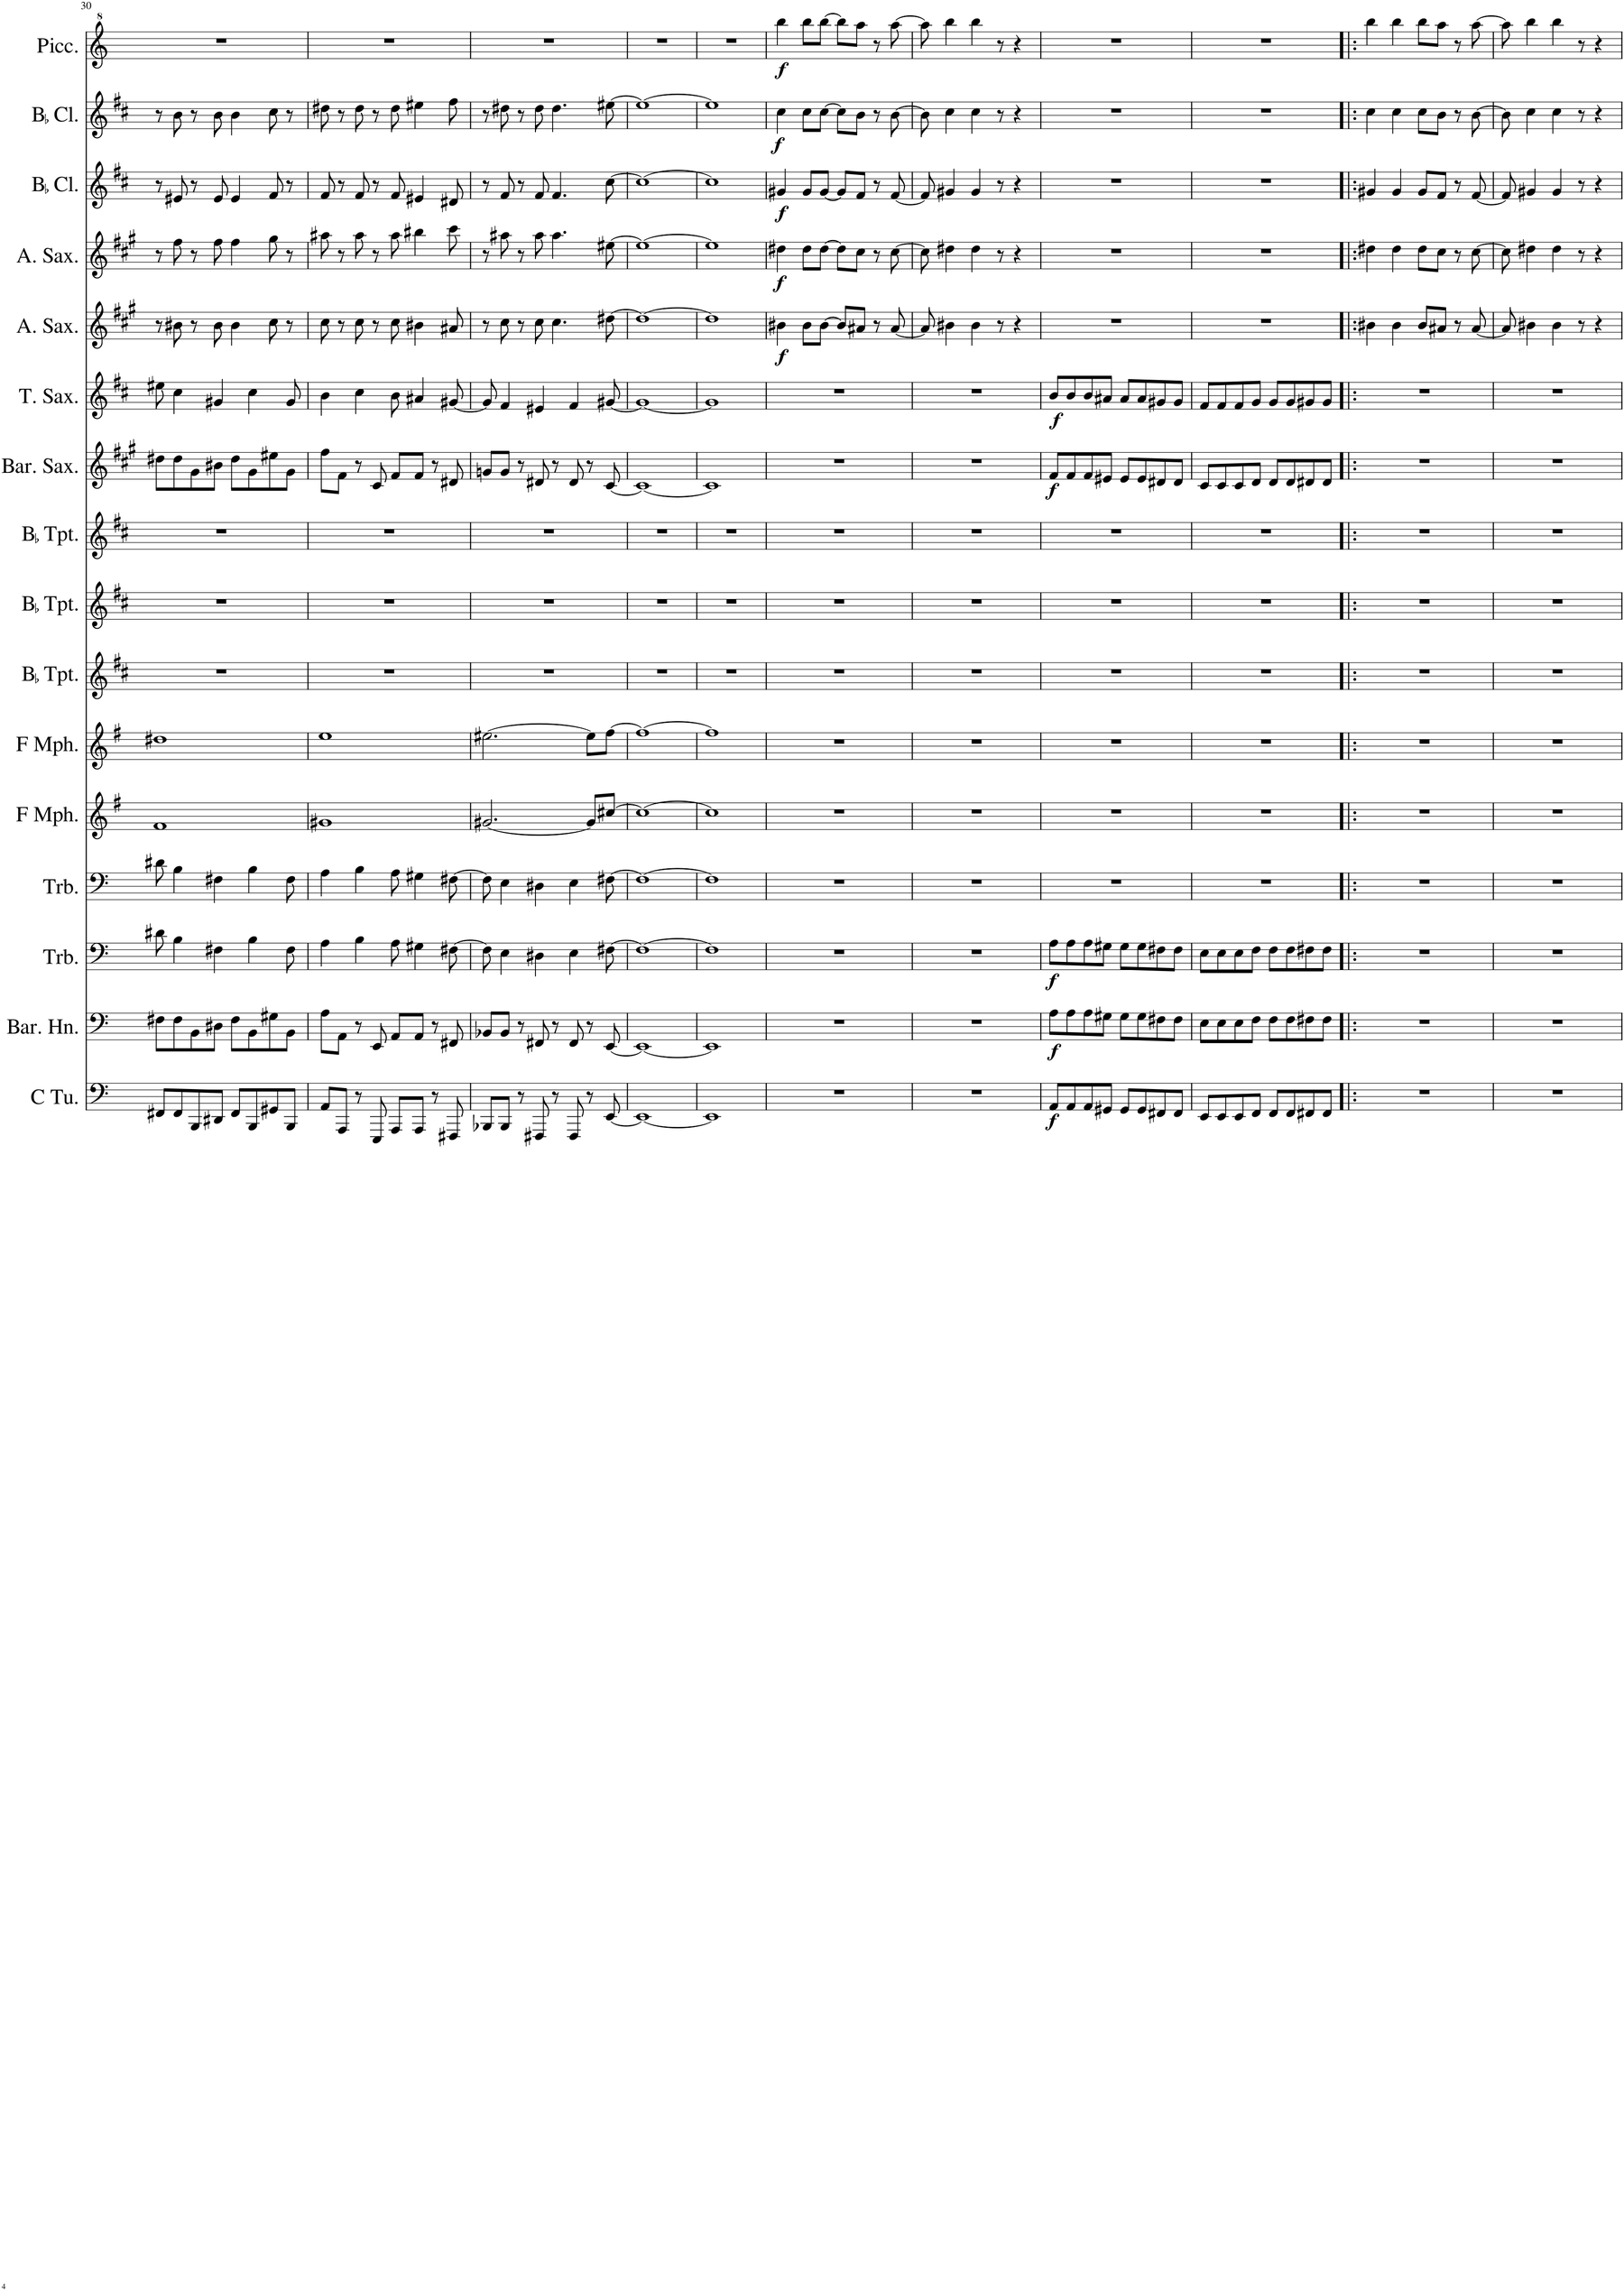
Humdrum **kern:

**kern	**dynam	**kern	**dynam	**kern	**dynam	**kern	**kern	**kern	**kern	**kern	**kern	**kern	**dynam	**kern	**dynam	**kern	**dynam	**kern	**dynam	**kern	**dynam	**kern	**dynam	**kern	**dynam
*part16	*part16	*part15	*part15	*part14	*part14	*part13	*part12	*part11	*part10	*part9	*part8	*part7	*part7	*part6	*part6	*part5	*part5	*part4	*part4	*part3	*part3	*part2	*part2	*part1	*part1
*staff16	*staff16	*staff15	*staff15	*staff14	*staff14	*staff13	*staff12	*staff11	*staff10	*staff9	*staff8	*staff7	*staff7	*staff6	*staff6	*staff5	*staff5	*staff4	*staff4	*staff3	*staff3	*staff2	*staff2	*staff1	*staff1
*I"C Tuba	*	*I"Baritone Horn	*	*I"Trombone	*	*I"Trombone	*I"F Mellophone	*I"F Mellophone	*I"BaccidentalFlat Trumpet	*I"BaccidentalFlat Trumpet	*I"BaccidentalFlat Trumpet	*I"Baritone Saxophone	*	*I"Tenor Saxophone	*	*I"Alto Saxophone	*	*I"Alto Saxophone	*	*I"BaccidentalFlat Clarinet	*	*I"BaccidentalFlat Clarinet	*	*I"Piccolo	*
*I'C Tu.	*	*I'Bar. Hn.	*	*I'Trb.	*	*I'Trb.	*I'F Mph.	*I'F Mph.	*I'BaccidentalFlat Tpt.	*I'BaccidentalFlat Tpt.	*I'BaccidentalFlat Tpt.	*I'Bar. Sax.	*	*I'T. Sax.	*	*I'A. Sax.	*	*I'A. Sax.	*	*I'BaccidentalFlat Cl.	*	*I'BaccidentalFlat Cl.	*	*I'Picc.	*
!!LO:PB:g=z
*clefF4	*	*clefF4	*	*clefF4	*	*clefF4	*clefG2	*clefG2	*clefG2	*clefG2	*clefG2	*clefG2	*	*clefG2	*	*clefG2	*	*clefG2	*	*clefG2	*	*clefG2	*	*clefG^2	*
*	*	*Trd4c7	*	*	*	*	*Trd4c7	*Trd4c7	*Trd1c2	*Trd1c2	*Trd1c2	*Trd12c21	*	*Trd8c14	*	*Trd5c9	*	*Trd5c9	*	*Trd1c2	*	*Trd1c2	*	*Trd-7c-12	*
*k[]	*	*k[]	*	*k[]	*	*k[]	*k[f#]	*k[f#]	*k[f#c#]	*k[f#c#]	*k[f#c#]	*k[f#c#g#]	*	*k[f#c#]	*	*k[f#c#g#]	*	*k[f#c#g#]	*	*k[f#c#]	*	*k[f#c#]	*	*k[]	*
*M4/4	*	*M4/4	*	*M4/4	*	*M4/4	*M4/4	*M4/4	*M4/4	*M4/4	*M4/4	*M4/4	*	*M4/4	*	*M4/4	*	*M4/4	*	*M4/4	*	*M4/4	*	*M4/4	*
=30	=30	=30	=30	=30	=30	=30	=30	=30	=30	=30	=30	=30	=30	=30	=30	=30	=30	=30	=30	=30	=30	=30	=30	=30	=30
8FF#X/L	.	8F#X\L	.	8d#X\	.	8d#X\	1f#	1dd#X	1r	1r	1r	8dd#X\L	.	8ee#X\	.	8r	.	8r	.	8r	.	8r	.	1r	.
8FF#/	.	8F#\	.	4B\	.	4B\	.	.	.	.	.	8dd#\	.	4cc#\	.	8b#X\	.	8ff#\	.	8e#X/	.	8b\	.	.	.
8BBB/	.	8BB\	.	.	.	.	.	.	.	.	.	8g#\	.	.	.	8r	.	8r	.	8r	.	8r	.	.	.
8DD#X/J	.	8D#X\J	.	4F#X\	.	4F#X\	.	.	.	.	.	8b#X\J	.	4g#X/	.	8b#\	.	8ff#\	.	8e#/	.	8b\	.	.	.
8FF#/L	.	8F#\L	.	.	.	.	.	.	.	.	.	8dd#\L	.	.	.	4b#\	.	4ff#\	.	4e#/	.	4b\	.	.	.
8BBB/	.	8BB\	.	4B\	.	4B\	.	.	.	.	.	8g#\	.	4cc#\	.	.	.	.	.	.	.	.	.	.	.
8GG#X/	.	8G#X\	.	.	.	.	.	.	.	.	.	8ee#X\	.	.	.	8cc#\	.	8gg#\	.	8f#/	.	8cc#\	.	.	.
8BBB/J	.	8BB\J	.	8F#\	.	8F#\	.	.	.	.	.	8g#\J	.	8g#/	.	8r	.	8r	.	8r	.	8r	.	.	.
=31	=31	=31	=31	=31	=31	=31	=31	=31	=31	=31	=31	=31	=31	=31	=31	=31	=31	=31	=31	=31	=31	=31	=31	=31	=31
8AA/L	.	8A\L	.	4A\	.	4A\	1g#X	1ee	1r	1r	1r	8ff#\L	.	4b\	.	8cc#\	.	8aa#X\	.	8f#/	.	8dd#X\	.	1r	.
8AAA/J	.	8AA\J	.	.	.	.	.	.	.	.	.	8f#\J	.	.	.	8r	.	8r	.	8r	.	8r	.	.	.
8r	.	8r	.	4B\	.	4B\	.	.	.	.	.	8r	.	4cc#\	.	8cc#\	.	8aa#\	.	8f#/	.	8dd#\	.	.	.
8EEE/	.	8EE/	.	.	.	.	.	.	.	.	.	8c#/	.	.	.	8r	.	8r	.	8r	.	8r	.	.	.
8AAA/L	.	8AA/L	.	8A\	.	8A\	.	.	.	.	.	8f#/L	.	8b\	.	8cc#\	.	8aa#\	.	8f#/	.	8dd#\	.	.	.
8AAA/J	.	8AA/J	.	4G#X\	.	4G#X\	.	.	.	.	.	8f#/J	.	4a#X/	.	4b#X\	.	4bb#X\	.	4e#X/	.	4ee#X\	.	.	.
8r	.	8r	.	.	.	.	.	.	.	.	.	8r	.	.	.	.	.	.	.	.	.	.	.	.	.
8FFF#X/	.	8FF#X/	.	[8F#X\	.	[8F#X\	.	.	.	.	.	8d#X/	.	[8g#X/	.	8a#X/	.	8ccc#\	.	8d#X/	.	8ff#\	.	.	.
=32	=32	=32	=32	=32	=32	=32	=32	=32	=32	=32	=32	=32	=32	=32	=32	=32	=32	=32	=32	=32	=32	=32	=32	=32	=32
8BBB-X/L	.	8BB-X/L	.	8F#\]	.	8F#\]	[2.g#X/	[2.ee#X\	1r	1r	1r	8gn/L	.	8g#/]	.	8r	.	8r	.	8r	.	8r	.	1r	.
8BBB-/J	.	8BB-/J	.	4E\	.	4E\	.	.	.	.	.	8g/J	.	4f#/	.	8cc#\	.	8aa#X\	.	8f#/	.	8dd#X\	.	.	.
8r	.	8r	.	.	.	.	.	.	.	.	.	8r	.	.	.	8r	.	8r	.	8r	.	8r	.	.	.
8FFF#X/	.	8FF#X/	.	4D#X\	.	4D#X\	.	.	.	.	.	8d#X/	.	4e#X/	.	8cc#\	.	8aa#\	.	8f#/	.	8dd#\	.	.	.
8r	.	8r	.	.	.	.	.	.	.	.	.	8r	.	.	.	4.cc#\	.	4.aa#\	.	4.f#/	.	4.dd#\	.	.	.
8FFF#/	.	8FF#/	.	4E\	.	4E\	.	.	.	.	.	8d#/	.	4f#/	.	.	.	.	.	.	.	.	.	.	.
8r	.	8r	.	.	.	.	8g#/L]	8ee#\L]	.	.	.	8r	.	.	.	.	.	.	.	.	.	.	.	.	.
[8EE/	.	[8EE/	.	[8F#X\	.	[8F#X\	[8cc#X/J	[8ff#\J	.	.	.	[8c#/	.	[8g#X/	.	[8dd#X\	.	[8ee#X\	.	[8cc#\	.	[8ee#X\	.	.	.
=33	=33	=33	=33	=33	=33	=33	=33	=33	=33	=33	=33	=33	=33	=33	=33	=33	=33	=33	=33	=33	=33	=33	=33	=33	=33
1EE_	.	1EE_	.	1F#_	.	1F#_	1cc#_	1ff#_	1r	1r	1r	1c#_	.	1g#_	.	1dd#_	.	1ee#_	.	1cc#_	.	1ee#_	.	1r	.
=34	=34	=34	=34	=34	=34	=34	=34	=34	=34	=34	=34	=34	=34	=34	=34	=34	=34	=34	=34	=34	=34	=34	=34	=34	=34
1EE]	.	1EE]	.	1F#]	.	1F#]	1cc#]	1ff#]	1r	1r	1r	1c#]	.	1g#]	.	1dd#]	.	1ee#]	.	1cc#]	.	1ee#]	.	1r	.
=35	=35	=35	=35	=35	=35	=35	=35	=35	=35	=35	=35	=35	=35	=35	=35	=35	=35	=35	=35	=35	=35	=35	=35	=35	=35
!	!	!	!	!	!	!	!	!	!	!	!	!	!	!	!	!	!LO:DY:b	!	!LO:DY:b	!	!LO:DY:b	!	!LO:DY:b	!	!LO:DY:b
1r	.	1r	.	1r	.	1r	1r	1r	1r	1r	1r	1r	.	1r	.	4b#X\	f	4dd#X\	f	4g#X/	f	4cc#\	f	4bbb\	f
.	.	.	.	.	.	.	.	.	.	.	.	.	.	.	.	8b#\L	.	8dd#\L	.	8g#/L	.	8cc#\L	.	8bbb\L	.
.	.	.	.	.	.	.	.	.	.	.	.	.	.	.	.	[8b#\J	.	[8dd#\J	.	[8g#/J	.	[8cc#\J	.	[8bbb\J	.
.	.	.	.	.	.	.	.	.	.	.	.	.	.	.	.	8b#/L]	.	8dd#\L]	.	8g#/L]	.	8cc#\L]	.	8bbb\L]	.
.	.	.	.	.	.	.	.	.	.	.	.	.	.	.	.	8a#X/J	.	8cc#\J	.	8f#/J	.	8b\J	.	8aaa\J	.
.	.	.	.	.	.	.	.	.	.	.	.	.	.	.	.	8r	.	8r	.	8r	.	8r	.	8r	.
.	.	.	.	.	.	.	.	.	.	.	.	.	.	.	.	[8a#/	.	[8cc#\	.	[8f#/	.	[8b\	.	[8aaa\	.
=36	=36	=36	=36	=36	=36	=36	=36	=36	=36	=36	=36	=36	=36	=36	=36	=36	=36	=36	=36	=36	=36	=36	=36	=36	=36
1r	.	1r	.	1r	.	1r	1r	1r	1r	1r	1r	1r	.	1r	.	8a#/]	.	8cc#\]	.	8f#/]	.	8b\]	.	8aaa\]	.
.	.	.	.	.	.	.	.	.	.	.	.	.	.	.	.	4b#X\	.	4dd#X\	.	4g#X/	.	4cc#\	.	4bbb\	.
.	.	.	.	.	.	.	.	.	.	.	.	.	.	.	.	4b#\	.	4dd#\	.	4g#/	.	4cc#\	.	4bbb\	.
.	.	.	.	.	.	.	.	.	.	.	.	.	.	.	.	8r	.	8r	.	8r	.	8r	.	8r	.
.	.	.	.	.	.	.	.	.	.	.	.	.	.	.	.	4r	.	4r	.	4r	.	4r	.	4r	.
=37	=37	=37	=37	=37	=37	=37	=37	=37	=37	=37	=37	=37	=37	=37	=37	=37	=37	=37	=37	=37	=37	=37	=37	=37	=37
!	!LO:DY:b	!	!LO:DY:b	!	!LO:DY:b	!	!	!	!	!	!	!	!LO:DY:b	!	!LO:DY:b	!	!	!	!	!	!	!	!	!	!
8AA/L	f	8A\L	f	8A\L	f	1r	1r	1r	1r	1r	1r	8f#/L	f	8b/L	f	1r	.	1r	.	1r	.	1r	.	1r	.
8AA/	.	8A\	.	8A\	.	.	.	.	.	.	.	8f#/	.	8b/	.	.	.	.	.	.	.	.	.	.	.
8AA/	.	8A\	.	8A\	.	.	.	.	.	.	.	8f#/	.	8b/	.	.	.	.	.	.	.	.	.	.	.
8GG#X/J	.	8G#X\J	.	8G#X\J	.	.	.	.	.	.	.	8e#X/J	.	8a#X/J	.	.	.	.	.	.	.	.	.	.	.
8GG#/L	.	8G#\L	.	8G#\L	.	.	.	.	.	.	.	8e#/L	.	8a#/L	.	.	.	.	.	.	.	.	.	.	.
8GG#/	.	8G#\	.	8G#\	.	.	.	.	.	.	.	8e#/	.	8a#/	.	.	.	.	.	.	.	.	.	.	.
8FF#X/	.	8F#X\	.	8F#X\	.	.	.	.	.	.	.	8d#X/	.	8g#X/	.	.	.	.	.	.	.	.	.	.	.
8FF#/J	.	8F#\J	.	8F#\J	.	.	.	.	.	.	.	8d#/J	.	8g#/J	.	.	.	.	.	.	.	.	.	.	.
=38	=38	=38	=38	=38	=38	=38	=38	=38	=38	=38	=38	=38	=38	=38	=38	=38	=38	=38	=38	=38	=38	=38	=38	=38	=38
8EE/L	.	8E\L	.	8E\L	.	1r	1r	1r	1r	1r	1r	8c#/L	.	8f#/L	.	1r	.	1r	.	1r	.	1r	.	1r	.
8EE/	.	8E\	.	8E\	.	.	.	.	.	.	.	8c#/	.	8f#/	.	.	.	.	.	.	.	.	.	.	.
8EE/	.	8E\	.	8E\	.	.	.	.	.	.	.	8c#/	.	8f#/	.	.	.	.	.	.	.	.	.	.	.
8FF/J	.	8F\J	.	8F\J	.	.	.	.	.	.	.	8d/J	.	8g/J	.	.	.	.	.	.	.	.	.	.	.
8FF/L	.	8F\L	.	8F\L	.	.	.	.	.	.	.	8d/L	.	8g/L	.	.	.	.	.	.	.	.	.	.	.
8FF/	.	8F\	.	8F\	.	.	.	.	.	.	.	8d/	.	8g/	.	.	.	.	.	.	.	.	.	.	.
8FF#X/	.	8F#X\	.	8F#X\	.	.	.	.	.	.	.	8d#X/	.	8g#X/	.	.	.	.	.	.	.	.	.	.	.
8FF#/J	.	8F#\J	.	8F#\J	.	.	.	.	.	.	.	8d#/J	.	8g#/J	.	.	.	.	.	.	.	.	.	.	.
=39!|:	=39!|:	=39!|:	=39!|:	=39!|:	=39!|:	=39!|:	=39!|:	=39!|:	=39!|:	=39!|:	=39!|:	=39!|:	=39!|:	=39!|:	=39!|:	=39!|:	=39!|:	=39!|:	=39!|:	=39!|:	=39!|:	=39!|:	=39!|:	=39!|:	=39!|:
1r	.	1r	.	1r	.	1r	1r	1r	1r	1r	1r	1r	.	1r	.	4b#X\	.	4dd#X\	.	4g#X/	.	4cc#\	.	4bbb\	.
.	.	.	.	.	.	.	.	.	.	.	.	.	.	.	.	4b#\	.	4dd#\	.	4g#/	.	4cc#\	.	4bbb\	.
.	.	.	.	.	.	.	.	.	.	.	.	.	.	.	.	8b#/L	.	8dd#\L	.	8g#/L	.	8cc#\L	.	8bbb\L	.
.	.	.	.	.	.	.	.	.	.	.	.	.	.	.	.	8a#X/J	.	8cc#\J	.	8f#/J	.	8b\J	.	8aaa\J	.
.	.	.	.	.	.	.	.	.	.	.	.	.	.	.	.	8r	.	8r	.	8r	.	8r	.	8r	.
.	.	.	.	.	.	.	.	.	.	.	.	.	.	.	.	[8a#/	.	[8cc#\	.	[8f#/	.	[8b\	.	[8aaa\	.
=40	=40	=40	=40	=40	=40	=40	=40	=40	=40	=40	=40	=40	=40	=40	=40	=40	=40	=40	=40	=40	=40	=40	=40	=40	=40
1r	.	1r	.	1r	.	1r	1r	1r	1r	1r	1r	1r	.	1r	.	8a#/]	.	8cc#\]	.	8f#/]	.	8b\]	.	8aaa\]	.
.	.	.	.	.	.	.	.	.	.	.	.	.	.	.	.	4b#X\	.	4dd#X\	.	4g#X/	.	4cc#\	.	4bbb\	.
.	.	.	.	.	.	.	.	.	.	.	.	.	.	.	.	4b#\	.	4dd#\	.	4g#/	.	4cc#\	.	4bbb\	.
.	.	.	.	.	.	.	.	.	.	.	.	.	.	.	.	8r	.	8r	.	8r	.	8r	.	8r	.
.	.	.	.	.	.	.	.	.	.	.	.	.	.	.	.	4r	.	4r	.	4r	.	4r	.	4r	.
=	=	=	=	=	=	=	=	=	=	=	=	=	=	=	=	=	=	=	=	=	=	=	=	=	=
*-	*-	*-	*-	*-	*-	*-	*-	*-	*-	*-	*-	*-	*-	*-	*-	*-	*-	*-	*-	*-	*-	*-	*-	*-	*-
